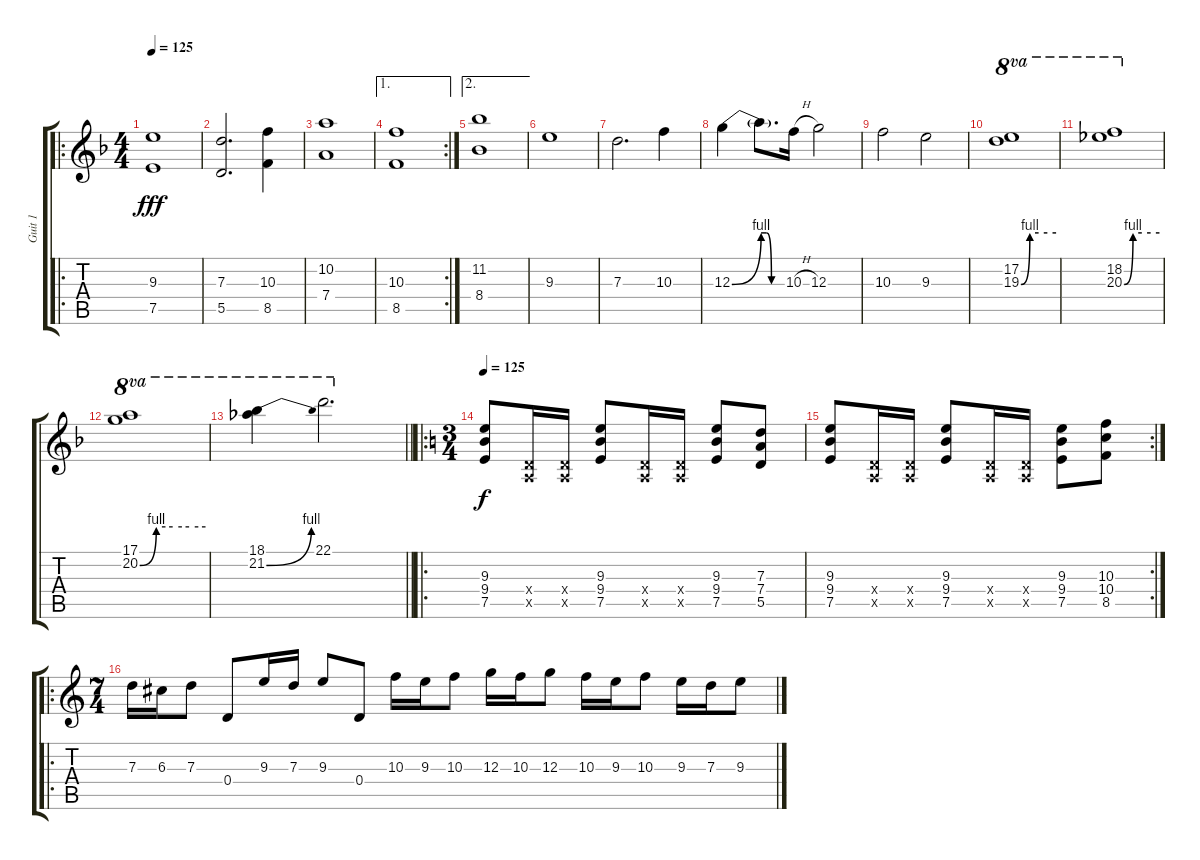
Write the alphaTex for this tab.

\track ("Guit 1" "Guit 1") {instrument distortionguitar}
\staff {score tabs}
\tuning (E4 B3 G3 D3 A2 E2) {hide}
\ro
\ts (4 4)
\tempo 125
\clef g2
\ks f
(9.3 7.5).1{dy fff} |
(7.3 5.5).2{d} (10.3 8.5).4 |
(10.2 7.4).1 |
\ae 1
\rc 2
(10.3 8.5).1 |
\ae 2
(11.2 8.4).1 |
9.3.1 |
7.3.2{d} 10.3.4 |
12.3{be (bend 0 0 60 4)}.4 12.3{be (custom 0 4 15 4 30 0 60 0) t}.8{d} 10.3{h}.16 12.3.2 |
10.3.2 9.3.2 |
(17.2 19.3{be (custom 0 0 15 4 30 4 45 4 60 4)}).1{ot 8va} |
(18.2 20.3{be (custom 0 0 15 4 30 4 45 4 60 4)}).1{ot 8va} |
(17.1 20.2{be (custom 0 0 15 4 30 4 45 4 60 4)}).1{ot 8va} |
\barLineRight lightlight
(18.1 21.2{be (bend 0 0 60 4)}).4{ot 8va} 22.1.2{d ot 8va} |
\ro
\ts (3 4)
\tempo 125
\ks c
(9.3 9.4 7.5).8{dy f} (0.4{x} 0.5{x}).16 (0.4{x} 0.5{x}).16 (9.3 9.4 7.5).8 (0.4{x} 0.5{x}).16 (0.4{x} 0.5{x}).16 (9.3 9.4 7.5).8 (7.3 7.4 5.5).8 |
\rc 2
(9.3 9.4 7.5).8 (0.4{x} 0.5{x}).16 (0.4{x} 0.5{x}).16 (9.3 9.4 7.5).8 (0.4{x} 0.5{x}).16 (0.4{x} 0.5{x}).16 (9.3 9.4 7.5).8 (10.3 10.4 8.5).8 |
\ro
\ts (7 4)
7.3.16 6.3.16 7.3.8 0.4.8 9.3.16 7.3.16 9.3.8 0.4.8 10.3.16 9.3.16 10.3.8 12.3.16 10.3.16 12.3.8 10.3.16 9.3.16 10.3.8 9.3.16 7.3.16 9.3.8
